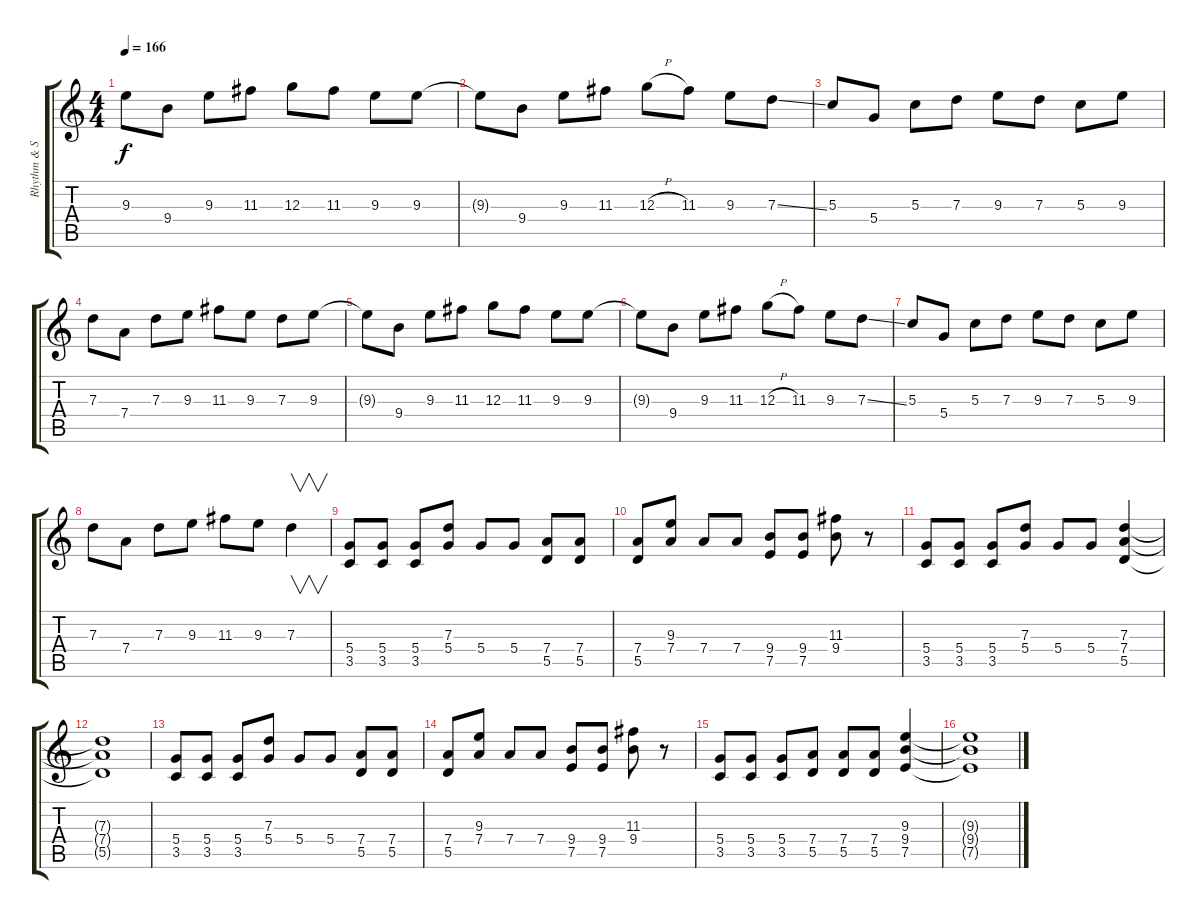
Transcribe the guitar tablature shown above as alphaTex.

\track ("Rhythm & Solo2 (Dist.)" "Rhythm & S") {instrument distortionguitar}
\staff {score tabs}
\tuning (E4 B3 G3 D3 A2 E2) {hide}
\ts (4 4)
\tempo 166
\clef g2
\ks c
9.3{t}.8{dy f} 9.4.8 9.3.8 11.3.8 12.3.8 11.3.8 9.3.8 9.3.8 |
9.3{t}.8 9.4.8 9.3.8 11.3.8 12.3{h}.8 11.3.8 9.3.8 7.3{ss}.8 |
5.3.8 5.4.8 5.3.8 7.3.8 9.3.8 7.3.8 5.3.8 9.3.8 |
7.3.8 7.4.8 7.3.8 9.3.8 11.3.8 9.3.8 7.3.8 9.3.8 |
9.3{t}.8 9.4.8 9.3.8 11.3.8 12.3.8 11.3.8 9.3.8 9.3.8 |
9.3{t}.8 9.4.8 9.3.8 11.3.8 12.3{h}.8 11.3.8 9.3.8 7.3{ss}.8 |
5.3.8 5.4.8 5.3.8 7.3.8 9.3.8 7.3.8 5.3.8 9.3.8 |
7.3.8 7.4.8 7.3.8 9.3.8 11.3.8 9.3.8 7.3.4{v} |
(5.4 3.5).8 (5.4 3.5).8 (5.4 3.5).8 (7.3 5.4).8 5.4.8 5.4.8 (7.4 5.5).8 (7.4 5.5).8 |
(7.4 5.5).8 (9.3 7.4).8 7.4.8 7.4.8 (9.4 7.5).8 (9.4 7.5).8 (11.3 9.4).8 r.8 |
(5.4 3.5).8 (5.4 3.5).8 (5.4 3.5).8 (7.3 5.4).8 5.4.8 5.4.8 (7.3 7.4 5.5).4 |
(7.3{t} 7.4{t} 5.5{t}).1 |
(5.4 3.5).8 (5.4 3.5).8 (5.4 3.5).8 (7.3 5.4).8 5.4.8 5.4.8 (7.4 5.5).8 (7.4 5.5).8 |
(7.4 5.5).8 (9.3 7.4).8 7.4.8 7.4.8 (9.4 7.5).8 (9.4 7.5).8 (11.3 9.4).8 r.8 |
(5.4 3.5).8 (5.4 3.5).8 (5.4 3.5).8 (7.4 5.5).8 (7.4 5.5).8 (7.4 5.5).8 (9.3 9.4 7.5).4 |
(9.3{t} 9.4{t} 7.5{t}).1
